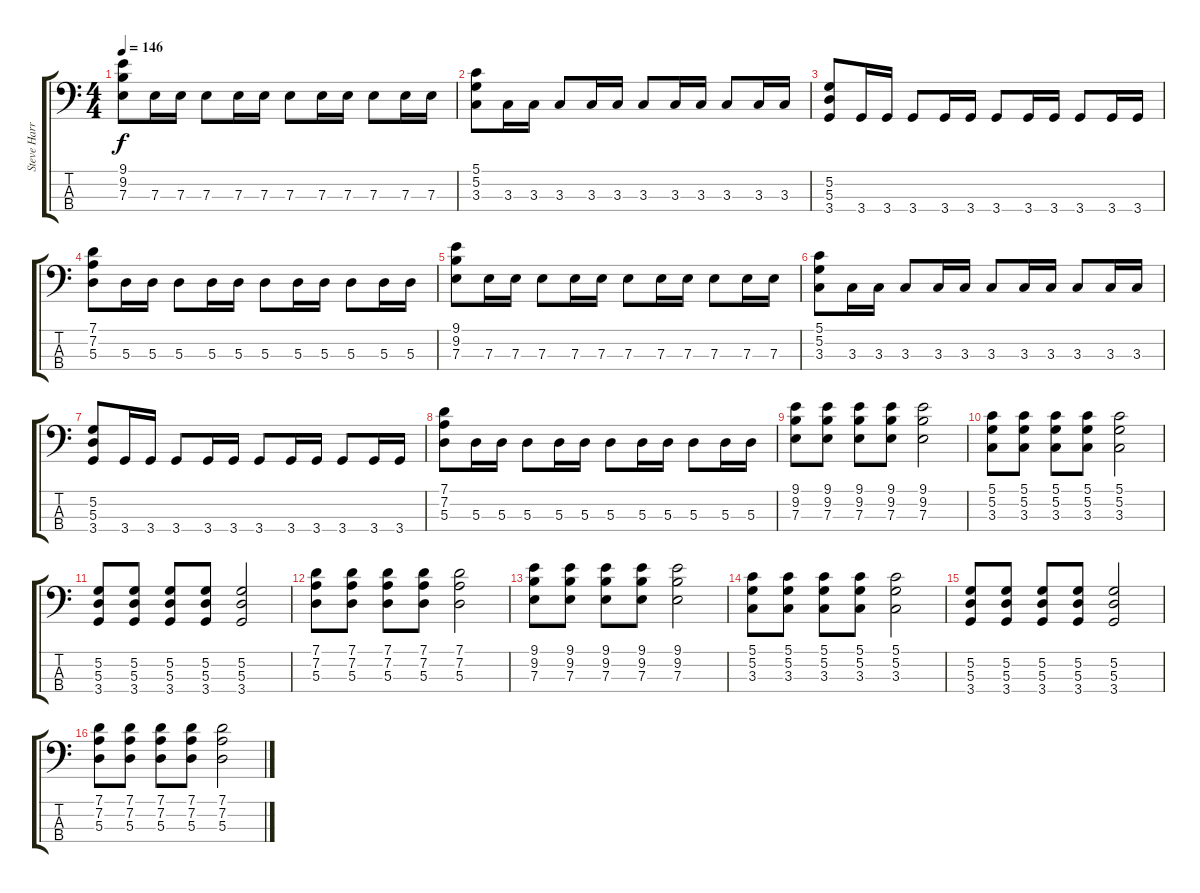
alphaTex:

\track ("Steve Harris" "Steve Harr") {instrument slapbass2}
\staff {score tabs}
\tuning (G2 D2 A1 E1) {hide}
\ts (4 4)
\tempo 146
\clef f4
\ks c
(9.1 9.2 7.3).8{dy f} 7.3.16 7.3.16 7.3.8 7.3.16 7.3.16 7.3.8 7.3.16 7.3.16 7.3.8 7.3.16 7.3.16 |
(5.1 5.2 3.3).8 3.3.16 3.3.16 3.3.8 3.3.16 3.3.16 3.3.8 3.3.16 3.3.16 3.3.8 3.3.16 3.3.16 |
(5.2 5.3 3.4).8 3.4.16 3.4.16 3.4.8 3.4.16 3.4.16 3.4.8 3.4.16 3.4.16 3.4.8 3.4.16 3.4.16 |
(7.1 7.2 5.3).8 5.3.16 5.3.16 5.3.8 5.3.16 5.3.16 5.3.8 5.3.16 5.3.16 5.3.8 5.3.16 5.3.16 |
(9.1 9.2 7.3).8 7.3.16 7.3.16 7.3.8 7.3.16 7.3.16 7.3.8 7.3.16 7.3.16 7.3.8 7.3.16 7.3.16 |
(5.1 5.2 3.3).8 3.3.16 3.3.16 3.3.8 3.3.16 3.3.16 3.3.8 3.3.16 3.3.16 3.3.8 3.3.16 3.3.16 |
(5.2 5.3 3.4).8 3.4.16 3.4.16 3.4.8 3.4.16 3.4.16 3.4.8 3.4.16 3.4.16 3.4.8 3.4.16 3.4.16 |
(7.1 7.2 5.3).8 5.3.16 5.3.16 5.3.8 5.3.16 5.3.16 5.3.8 5.3.16 5.3.16 5.3.8 5.3.16 5.3.16 |
(9.1 9.2 7.3).8 (9.1 9.2 7.3).8 (9.1 9.2 7.3).8 (9.1 9.2 7.3).8 (9.1 9.2 7.3).2 |
(5.1 5.2 3.3).8 (5.1 5.2 3.3).8 (5.1 5.2 3.3).8 (5.1 5.2 3.3).8 (5.1 5.2 3.3).2 |
(5.2 5.3 3.4).8 (5.2 5.3 3.4).8 (5.2 5.3 3.4).8 (5.2 5.3 3.4).8 (5.2 5.3 3.4).2 |
(7.1 7.2 5.3).8 (7.1 7.2 5.3).8 (7.1 7.2 5.3).8 (7.1 7.2 5.3).8 (7.1 7.2 5.3).2 |
(9.1 9.2 7.3).8 (9.1 9.2 7.3).8 (9.1 9.2 7.3).8 (9.1 9.2 7.3).8 (9.1 9.2 7.3).2 |
(5.1 5.2 3.3).8 (5.1 5.2 3.3).8 (5.1 5.2 3.3).8 (5.1 5.2 3.3).8 (5.1 5.2 3.3).2 |
(5.2 5.3 3.4).8 (5.2 5.3 3.4).8 (5.2 5.3 3.4).8 (5.2 5.3 3.4).8 (5.2 5.3 3.4).2 |
(7.1 7.2 5.3).8 (7.1 7.2 5.3).8 (7.1 7.2 5.3).8 (7.1 7.2 5.3).8 (7.1 7.2 5.3).2
